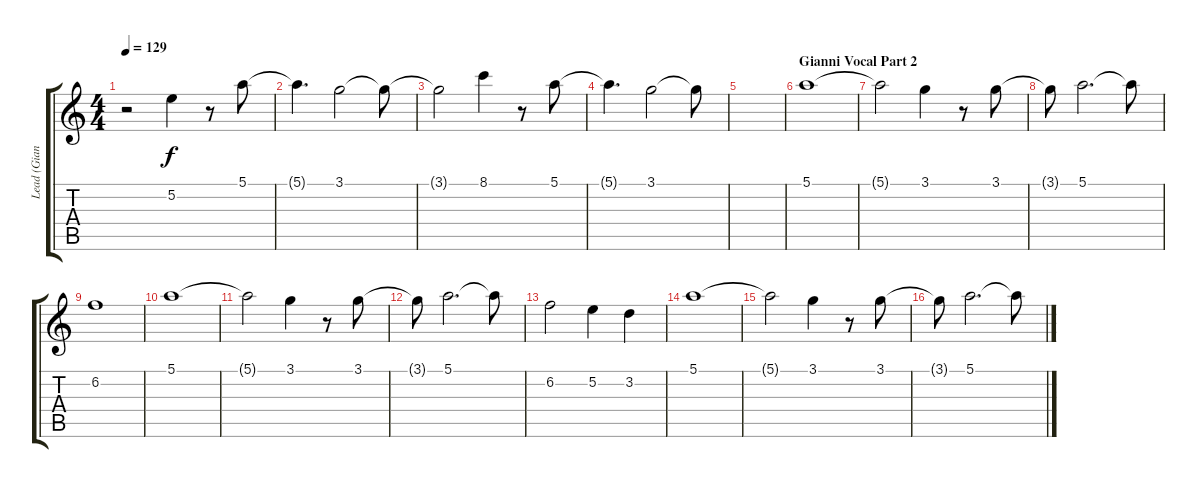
\track ("Lead (Gianni)" "Lead (Gian") {instrument acousticguitarsteel}
\staff {score tabs}
\tuning (E4 B3 G3 D3 A2 E2) {hide}
\ts (4 4)
\tempo 129
\clef g2
\ks c
r.2{dy f} 5.2.4 r.8 5.1.8 |
5.1{t}.4{d} 3.1.2 3.1{t}.8 |
3.1{t}.2 8.1.4 r.8 5.1.8 |
5.1{t}.4{d} 3.1.2 3.1{t}.8 |
|
\section ("" "Gianni Vocal Part 2")
5.1.1 |
5.1{t}.2 3.1.4 r.8 3.1.8 |
3.1{t}.8 5.1.2{d} 5.1{t}.8 |
6.2.1 |
5.1.1 |
5.1{t}.2 3.1.4 r.8 3.1.8 |
3.1{t}.8 5.1.2{d} 5.1{t}.8 |
6.2.2 5.2.4 3.2.4 |
5.1.1 |
5.1{t}.2 3.1.4 r.8 3.1.8 |
3.1{t}.8 5.1.2{d} 5.1{t}.8
